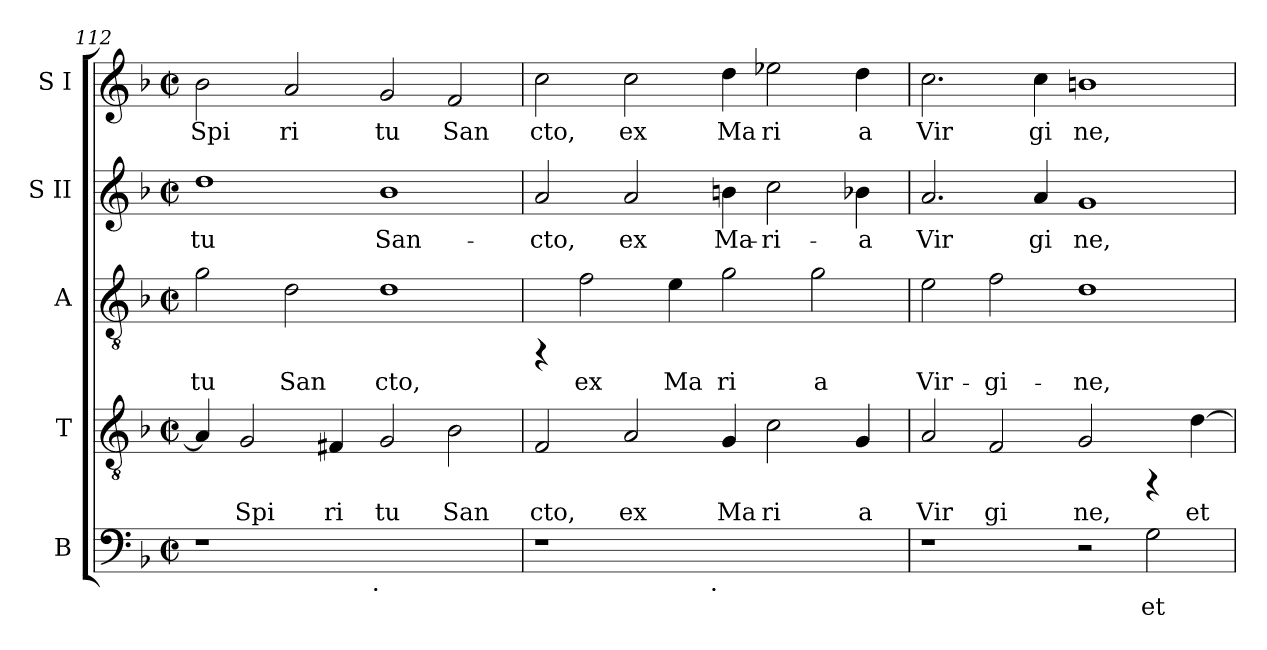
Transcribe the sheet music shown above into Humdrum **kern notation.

**kern	**text	**kern	**text	**kern	**text	**kern	**text	**kern	**text
*part5	*part5	*part4	*part4	*part3	*part3	*part2	*part2	*part1	*part1
*staff5	*staff5	*staff4	*staff4	*staff3	*staff3	*staff2	*staff2	*staff1	*staff1
*I"B	*	*I"T	*	*I"A	*	*I"S II	*	*I"S I	*
*I'B	*	*I'T	*	*I'A	*	*I'S II	*	*I'S I	*
*clefF4	*	*clefGv2	*	*clefGv2	*	*clefG2	*	*clefG2	*
*k[b-]	*	*k[b-]	*	*k[b-]	*	*k[b-]	*	*k[b-]	*
*F:	*	*F:	*	*F:	*	*F:	*	*F:	*
*M2/2	*	*M2/2	*	*M2/2	*	*M2/2	*	*M2/2	*
*met(c|)	*	*met(c|)	*	*met(c|)	*	*met(c|)	*	*met(c|)	*
=112	=112	=112	=112	=112	=112	=112	=112	=112	=112
!	!	!	!LO:LY:b:cj	!	!LO:LY:b:cj	!	!LO:LY:b:cj	!	!LO:LY:b:cj
*^	*	*	*	*	*	*	*	*	*
1r	2ryy	.	4A/]	.	2g\	tu	1dd	-tu	2b-\	Spi
!	!	!	!	!LO:LY:b:cj	!	!	!	!	!	!
.	.	.	2G/	Spi	.	.	.	.	.	.
!	!	!	!	!	!	!LO:LY:b:cj	!	!	!	!LO:LY:b:cj
.	4ryy	.	.	.	2d\	San	.	.	2a/	ri
!	!	!	!	!LO:LY:b:cj	!	!	!	!	!	!
.	8...ryy	.	4F#X/	ri	.	.	.	.	.	.
!	!LO:TX:b:t=.	!	!	!	!	!	!	!	!	!
.	1ryy	.	.	.	.	.	.	.	.	.
!	!	!	!	!LO:LY:b:cj	!	!LO:LY:b:cj	!	!LO:LY:b:cj	!	!LO:LY:b:cj
1ryy	.	.	2G/	tu	1d	cto,	1b-	San-	2g/	tu
!	!	!	!	!LO:LY:b:cj	!	!	!	!	!	!LO:LY:b:cj
.	.	.	2B-\	San	.	.	.	.	2f/	San
.	64ryy	.	.	.	.	.	.	.	.	.
=113	=113	=113	=113	=113	=113	=113	=113	=113	=113	=113
!	!	!	!	!LO:LY:b:cj	!	!	!	!LO:LY:b:cj	!	!LO:LY:b:cj
1r	2ryy	.	2F/	cto,	4rFF	.	2a/	-cto,	2cc\	cto,
!	!	!	!	!	!	!LO:LY:b:cj	!	!	!	!
.	.	.	.	.	2f\	ex	.	.	.	.
!	!	!	!	!LO:LY:b:cj	!	!	!	!LO:LY:b:cj	!	!LO:LY:b:cj
.	4...ryy	.	2A/	ex	.	.	2a/	ex	2cc\	ex
!	!	!	!	!	!	!LO:LY:b:cj	!	!	!	!
.	.	.	.	.	4e\	Ma	.	.	.	.
!	!LO:TX:b:t=.	!	!	!	!	!	!	!	!	!
.	1ryy	.	.	.	.	.	.	.	.	.
!	!	!	!	!LO:LY:b:cj	!	!LO:LY:b:cj	!	!LO:LY:b:cj	!	!LO:LY:b:cj
1ryy	.	.	4G/	Ma	2g\	ri	4bn\	Ma-	4dd\	Ma
!	!	!	!	!LO:LY:b:cj	!	!	!	!LO:LY:b:cj	!	!LO:LY:b:cj
.	.	.	2c\	ri	.	.	2cc\	-ri-	2ee-X\	ri
!	!	!	!	!	!	!LO:LY:b:cj	!	!	!	!
.	.	.	.	.	2g\	a	.	.	.	.
!	!	!	!	!LO:LY:b:cj	!	!	!	!LO:LY:b:cj	!	!LO:LY:b:cj
.	.	.	4G/	a	.	.	4b-X\	-a	4dd\	a
.	32ryy	.	.	.	.	.	.	.	.	.
!!LO:PB:g=z
=114	=114	=114	=114	=114	=114	=114	=114	=114	=114	=114
!	!	!	!	!LO:LY:b:cj	!	!LO:LY:b:cj	!	!LO:LY:b:cj	!	!LO:LY:b:cj
*v	*v	*	*	*	*	*	*	*	*	*
1r	.	2A/	Vir	2e\	Vir-	2.a/	Vir	2.cc\	Vir
!	!	!	!LO:LY:b:cj	!	!LO:LY:b:cj	!	!	!	!
.	.	2F/	gi	2f\	-gi-	.	.	.	.
!	!	!	!	!	!	!	!LO:LY:b:cj	!	!LO:LY:b:cj
.	.	.	.	.	.	4a/	gi	4cc\	gi
!	!	!	!LO:LY:b:cj	!	!LO:LY:b:cj	!	!LO:LY:b:cj	!	!LO:LY:b:cj
2r	.	2G/	ne,	1d	-ne,	1g	ne,	1bn	ne,
!	!LO:LY:b:cj	!	!	!	!	!	!	!	!
2G\	et	4rFF	.	.	.	.	.	.	.
!	!	!	!LO:LY:b:cj	!	!	!	!	!	!
.	.	[>4d\	et	.	.	.	.	.	.
=	=	=	=	=	=	=	=	=	=
*-	*-	*-	*-	*-	*-	*-	*-	*-	*-
